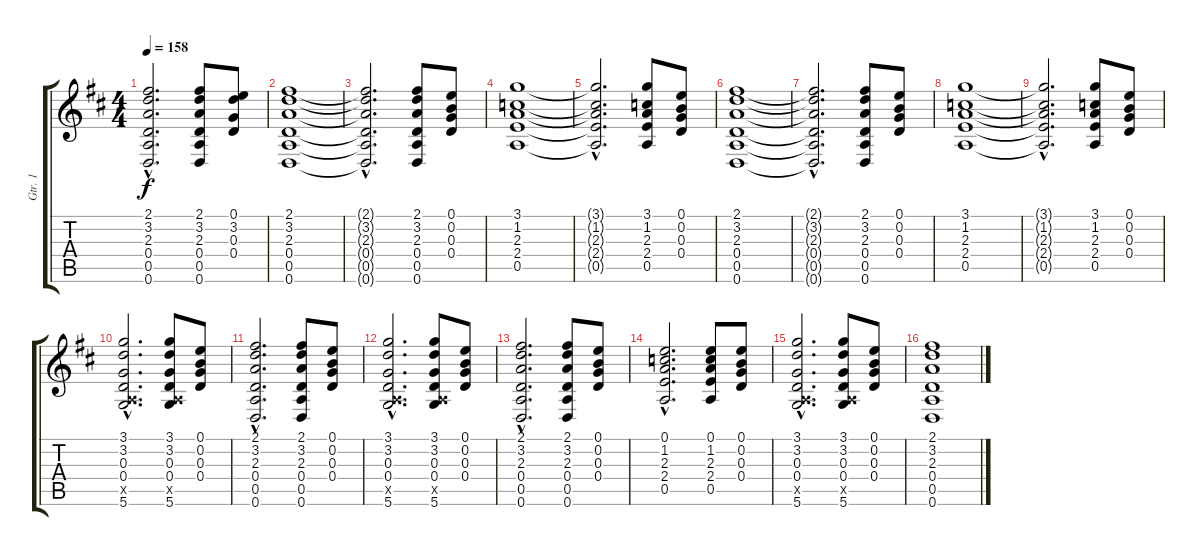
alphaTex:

\track ("Gtr. 1" "Gtr. 1") {instrument distortionguitar}
\staff {score tabs}
\tuning (E4 B3 G3 D3 A2 D2) {hide}
\ts (4 4)
\tempo 158
\clef g2
\ks d
(2.1{hac t} 3.2{hac t} 2.3{hac t} 0.4{hac t} 0.5{hac t} 0.6{hac t}).2{d dy f} (2.1 3.2 2.3 0.4 0.5 0.6).8 (0.1 3.2 0.3 0.4).8 |
(2.1 3.2 2.3 0.4 0.5 0.6).1 |
(2.1{hac t} 3.2{hac t} 2.3{hac t} 0.4{hac t} 0.5{hac t} 0.6{hac t}).2{d} (2.1 3.2 2.3 0.4 0.5 0.6).8 (0.1 0.2 0.3 0.4).8 |
(3.1 1.2 2.3 2.4 0.5).1 |
(3.1{hac t} 1.2{hac t} 2.3{hac t} 2.4{hac t} 0.5{hac t}).2{d} (3.1 1.2 2.3 2.4 0.5).8 (0.1 0.2 0.3 0.4).8 |
(2.1 3.2 2.3 0.4 0.5 0.6).1 |
(2.1{hac t} 3.2{hac t} 2.3{hac t} 0.4{hac t} 0.5{hac t} 0.6{hac t}).2{d} (2.1 3.2 2.3 0.4 0.5 0.6).8 (0.1 0.2 0.3 0.4).8 |
(3.1 1.2 2.3 2.4 0.5).1 |
(3.1{hac t} 1.2{hac t} 2.3{hac t} 2.4{hac t} 0.5{hac t}).2{d} (3.1 1.2 2.3 2.4 0.5).8 (0.1 0.2 0.3 0.4).8 |
(3.1{hac} 3.2{hac} 0.3{hac} 0.4{hac} 0.5{hac x} 5.6{hac}).2{d} (3.1 3.2 0.3 0.4 0.5{x} 5.6).8 (0.1 0.2 0.3 0.4).8 |
(2.1{hac} 3.2{hac} 2.3{hac} 0.4{hac} 0.5{hac} 0.6{hac}).2{d} (2.1 3.2 2.3 0.4 0.5 0.6).8 (0.1 0.2 0.3 0.4).8 |
(3.1{hac} 3.2{hac} 0.3{hac} 0.4{hac} 0.5{hac x} 5.6{hac}).2{d} (3.1 3.2 0.3 0.4 0.5{x} 5.6).8 (0.1 0.2 0.3 0.4).8 |
(2.1{hac} 3.2{hac} 2.3{hac} 0.4{hac} 0.5{hac} 0.6{hac}).2{d} (2.1 3.2 2.3 0.4 0.5 0.6).8 (0.1 0.2 0.3 0.4).8 |
(0.1{hac} 1.2{hac} 2.3{hac} 2.4{hac} 0.5{hac}).2{d} (0.1 1.2 2.3 2.4 0.5).8 (0.1 0.2 0.3 0.4).8 |
(3.1{hac} 3.2{hac} 0.3{hac} 0.4{hac} 0.5{hac x} 5.6{hac}).2{d} (3.1 3.2 0.3 0.4 0.5{x} 5.6).8 (0.1 0.2 0.3 0.4).8 |
(2.1 3.2 2.3 0.4 0.5 0.6).1
